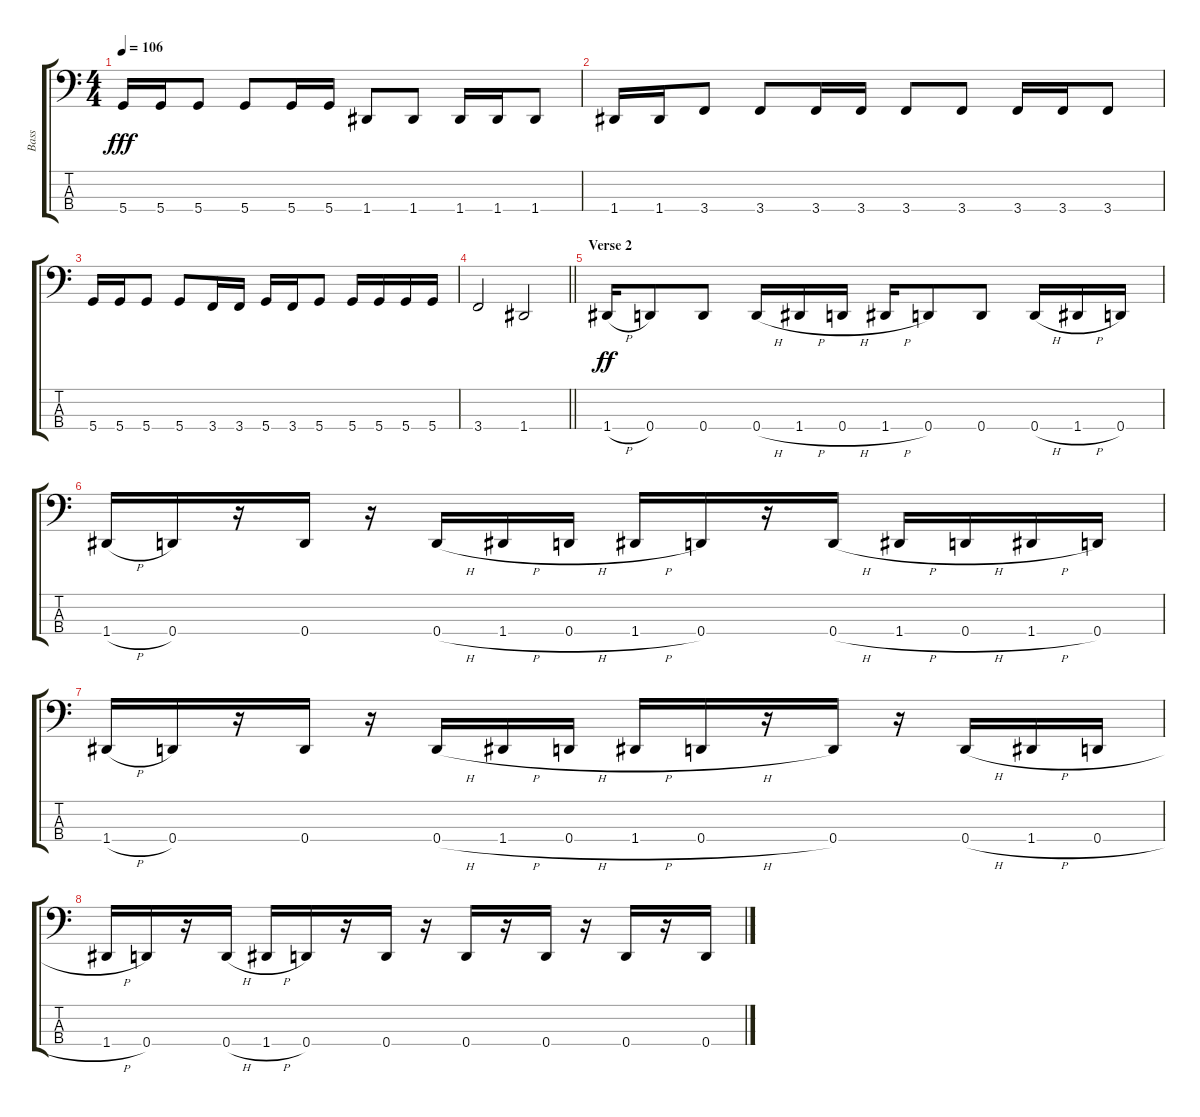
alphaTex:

\track ("Bass" "Bass") {instrument electricbasspick}
\staff {score tabs}
\tuning (G2 D2 A1 D1) {hide}
\ts (4 4)
\tempo 106
\clef f4
\ks c
5.4.16{dy fff} 5.4.16 5.4.8 5.4.8 5.4.16 5.4.16 1.4.8 1.4.8 1.4.16 1.4.16 1.4.8 |
1.4.16 1.4.16 3.4.8 3.4.8 3.4.16 3.4.16 3.4.8 3.4.8 3.4.16 3.4.16 3.4.8 |
5.4.16 5.4.16 5.4.8 5.4.8 3.4.16 3.4.16 5.4.16 3.4.16 5.4.8 5.4.16 5.4.16 5.4.16 5.4.16 |
\barLineRight lightlight
3.4.2 1.4.2 |
\section ("" "Verse 2")
1.4{h}.16{dy ff} 0.4.8 0.4.8 0.4{h}.16 1.4{h}.16 0.4{h}.16 1.4{h}.16 0.4.8 0.4.8 0.4{h}.16 1.4{h}.16 0.4.16 |
1.4{h}.16 0.4.16 r.16 0.4.16 r.16 0.4{h}.16 1.4{h}.16 0.4{h}.16 1.4{h}.16 0.4.16 r.16 0.4{h}.16 1.4{h}.16 0.4{h}.16 1.4{h}.16 0.4.16 |
1.4{h}.16 0.4.16 r.16 0.4.16 r.16 0.4{h}.16 1.4{h}.16 0.4{h}.16 1.4{h}.16 0.4{h}.16 r.16 0.4.16 r.16 0.4{h}.16 1.4{h}.16 0.4{h}.16 |
1.4{h}.16 0.4.16 r.16 0.4{h}.16 1.4{h}.16 0.4.16 r.16 0.4.16 r.16 0.4.16 r.16 0.4.16 r.16 0.4.16 r.16 0.4.16
